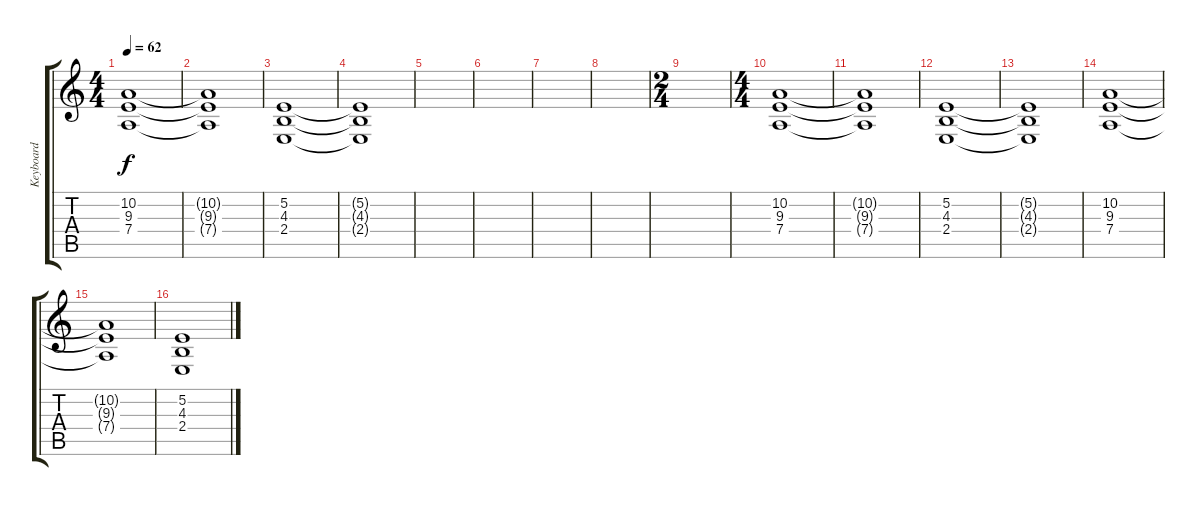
\track ("Keyboard" "Keyboard") {instrument stringensemble1}
\staff {score tabs}
\tuning (E4 B3 G3 D3 A2 E2) {hide}
\ts (4 4)
\tempo 62
\clef g2
\ks c
(10.2 9.3 7.4).1{dy f} |
(10.2{t} 9.3{t} 7.4{t}).1 |
(5.2 4.3 2.4).1 |
(5.2{t} 4.3{t} 2.4{t}).1 |
|
|
|
|
\ts (2 4)
|
\ts (4 4)
(10.2 9.3 7.4).1 |
(10.2{t} 9.3{t} 7.4{t}).1 |
(5.2 4.3 2.4).1 |
(5.2{t} 4.3{t} 2.4{t}).1 |
(10.2 9.3 7.4).1 |
(10.2{t} 9.3{t} 7.4{t}).1 |
(5.2 4.3 2.4).1
